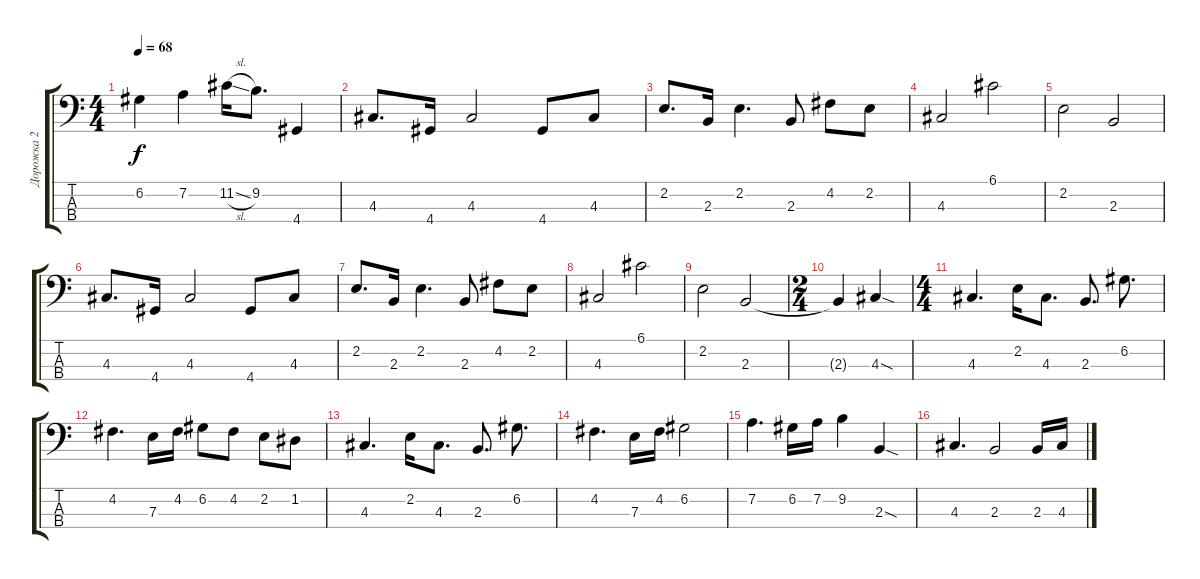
\track ("Дорожка 2" "Дорожка 2") {instrument electricbassfinger}
\staff {score tabs}
\tuning (G2 D2 A1 E1) {hide}
\ts (4 4)
\tempo 68
\clef f4
\ks c
6.2.4{dy f} 7.2.4 11.2{sl}.16 9.2.8{d} 4.4.4 |
4.3.8{d} 4.4.16 4.3.2 4.4.8 4.3.8 |
2.2.8{d} 2.3.16 2.2.4{d} 2.3.8 4.2.8 2.2.8 |
4.3.2 6.1.2 |
2.2.2 2.3.2 |
4.3.8{d} 4.4.16 4.3.2 4.4.8 4.3.8 |
2.2.8{d} 2.3.16 2.2.4{d} 2.3.8 4.2.8 2.2.8 |
4.3.2 6.1.2 |
2.2.2 2.3.2 |
\ts (2 4)
2.3{t}.4 4.3{sod}.4 |
\ts (4 4)
4.3.4{d} 2.2.16 4.3.8{d} 2.3.8{d} 6.2.8{d} |
4.2.4{d} 7.3.16 4.2.16 6.2.8 4.2.8 2.2.8 1.2.8 |
4.3.4{d} 2.2.16 4.3.8{d} 2.3.8{d} 6.2.8{d} |
4.2.4{d} 7.3.16 4.2.16 6.2.2 |
7.2.4{d} 6.2.16 7.2.16 9.2.4 2.3{sod}.4 |
4.3.4{d} 2.3.2 2.3.16 4.3.16
